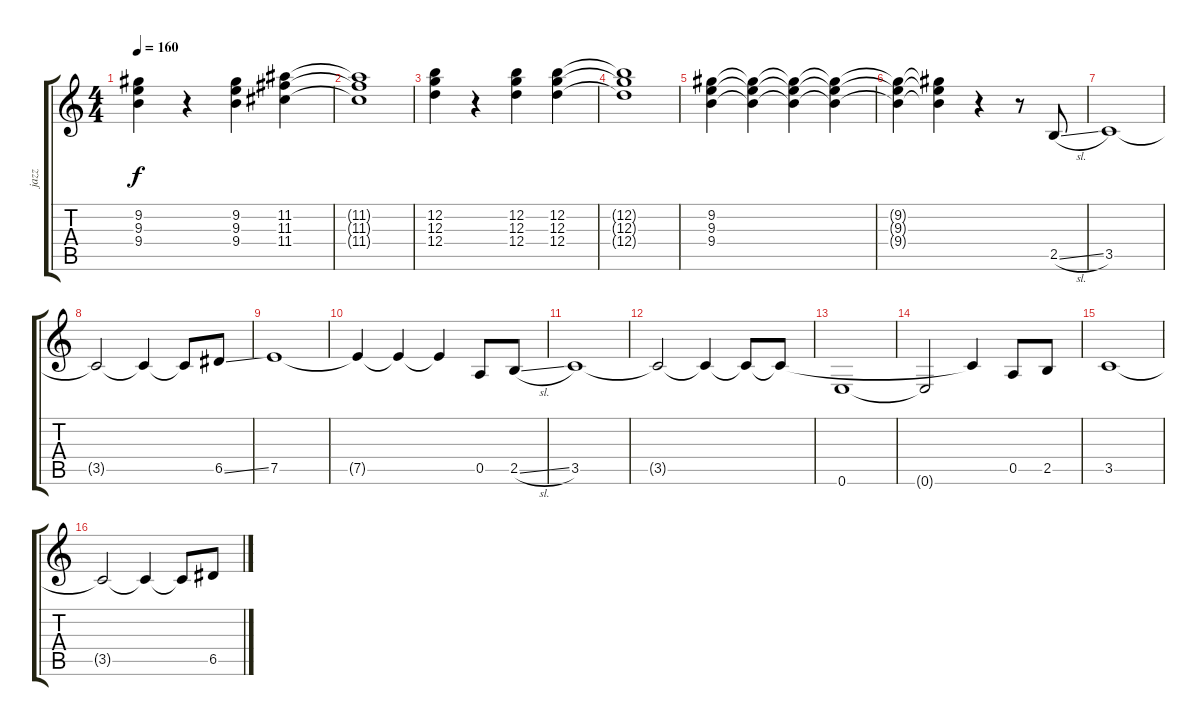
\track ("jazz" "jazz") {instrument electricguitarjazz}
\staff {score tabs}
\tuning (E4 B3 G3 D3 A2 E2) {hide}
\ts (4 4)
\tempo 160
\clef g2
\ks c
(9.2 9.3 9.4).4{dy f} r.4 (9.2 9.3 9.4).4 (11.2 11.3 11.4).4 |
(11.2{t} 11.3{t} 11.4{t}).1 |
(12.2 12.3 12.4).4 r.4 (12.2 12.3 12.4).4 (12.2 12.3 12.4).4 |
(12.2{t} 12.3{t} 12.4{t}).1 |
(9.2 9.3 9.4).4 (9.2{t} 9.3{t} 9.4{t}).4 (9.2{t} 9.3{t} 9.4{t}).4 (9.2{t} 9.3{t} 9.4{t}).4 |
(9.2{t} 9.3{t} 9.4{t}).4 (9.2{t} 9.3{t} 9.4{t}).4 r.4 r.8 2.5{sl}.8 |
3.5.1 |
3.5{t}.2 3.5{t}.4 3.5{t}.8 6.5{ss}.8 |
7.5.1 |
7.5{t}.4 7.5{t}.4 7.5{t}.4 0.5.8 2.5{sl}.8 |
3.5.1 |
3.5{t}.2 3.5{t}.4 3.5{t}.8 3.5{t}.8 |
0.6.1 |
0.6{t}.2 3.5{t}.4 0.5.8 2.5.8 |
3.5.1 |
3.5{t}.2 3.5{t}.4 3.5{t}.8 6.5{ss}.8
